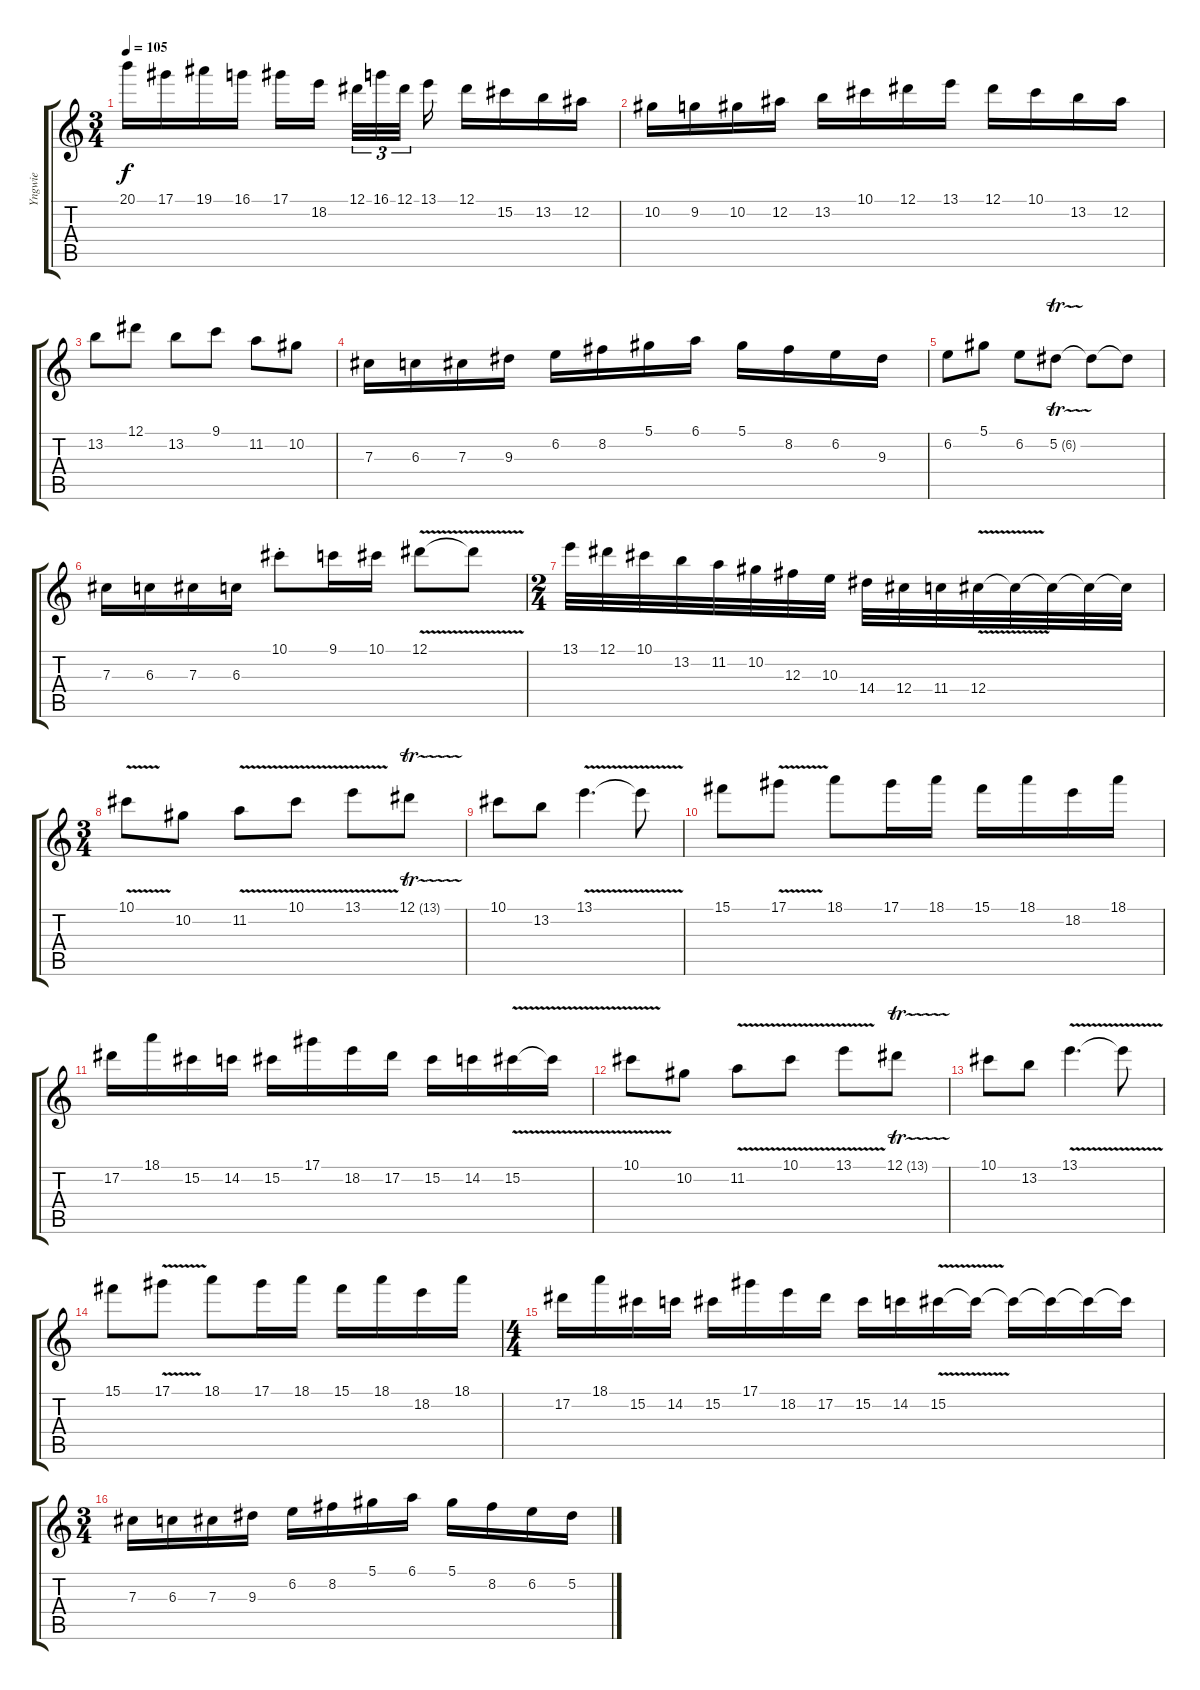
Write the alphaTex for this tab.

\track ("Yngwie" "Yngwie") {instrument overdrivenguitar}
\staff {score tabs}
\tuning (Eb4 Bb3 Gb3 Db3 Ab2 Eb2) {hide}
\ts (3 4)
\tempo 105
\clef g2
\ks c
20.1.16{dy f} 17.1.16 19.1.16 16.1.16 17.1.16 18.2.16{beam splitsecondary} 12.1.32{tu (3 2)} 16.1.32{tu (3 2)} 12.1.32{tu (3 2) beam splitsecondary} 13.1.16 12.1.16 15.2.16 13.2.16 12.2.16 |
10.2.16 9.2.16 10.2.16 12.2.16 13.2.16 10.1.16 12.1.16 13.1.16 12.1.16 10.1.16 13.2.16 12.2.16 |
13.2.8 12.1.8 13.2.8 9.1.8 11.2.8 10.2.8 |
7.3.16 6.3.16 7.3.16 9.3.16 6.2.16 8.2.16 5.1.16 6.1.16 5.1.16 8.2.16 6.2.16 9.3.16 |
6.2.8 5.1.8 6.2.8 5.2{tr (6 32)}.8 5.2{t}.8 5.2{t}.8 |
7.3.16 6.3.16 7.3.16 6.3.16 10.1{st}.8 9.1.16 10.1.16 12.1{v}.8 12.1{t}.8 |
\ts (2 4)
13.1.32 12.1.32 10.1.32 13.2.32 11.2.32 10.2.32 12.3.32 10.3.32 14.4.32 12.4.32 11.4.32 12.4{v}.32 12.4{t}.32 12.4{t}.32 12.4{t}.32 12.4{t}.32 |
\ts (3 4)
10.1{v}.8 10.2.8 11.2{v}.8 10.1{v}.8 13.1{v}.8 12.1{tr (13 32)}.8 |
10.1.8 13.2.8 13.1{v}.4{d} 13.1{t}.8 |
15.1.8 17.1{v}.8 18.1.8 17.1.16 18.1.16 15.1.16 18.1.16 18.2.16 18.1.16 |
17.2.16 18.1.16 15.2.16 14.2.16 15.2.16 17.1.16 18.2.16 17.2.16 15.2.16 14.2.16 15.2{v}.16 15.2{t}.16 |
10.1{v}.8 10.2.8 11.2{v}.8 10.1{v}.8 13.1{v}.8 12.1{tr (13 32)}.8 |
10.1.8 13.2.8 13.1{v}.4{d} 13.1{t}.8 |
15.1.8 17.1{v}.8 18.1.8 17.1.16 18.1.16 15.1.16 18.1.16 18.2.16 18.1.16 |
\ts (4 4)
17.2.16 18.1.16 15.2.16 14.2.16 15.2.16 17.1.16 18.2.16 17.2.16 15.2.16 14.2.16 15.2{v}.16 15.2{t}.16 15.2{t}.16 15.2{t}.16 15.2{t}.16 15.2{t}.16 |
\ts (3 4)
7.3.16 6.3.16 7.3.16 9.3.16 6.2.16 8.2.16 5.1.16 6.1.16 5.1.16 8.2.16 6.2.16 5.2.16
